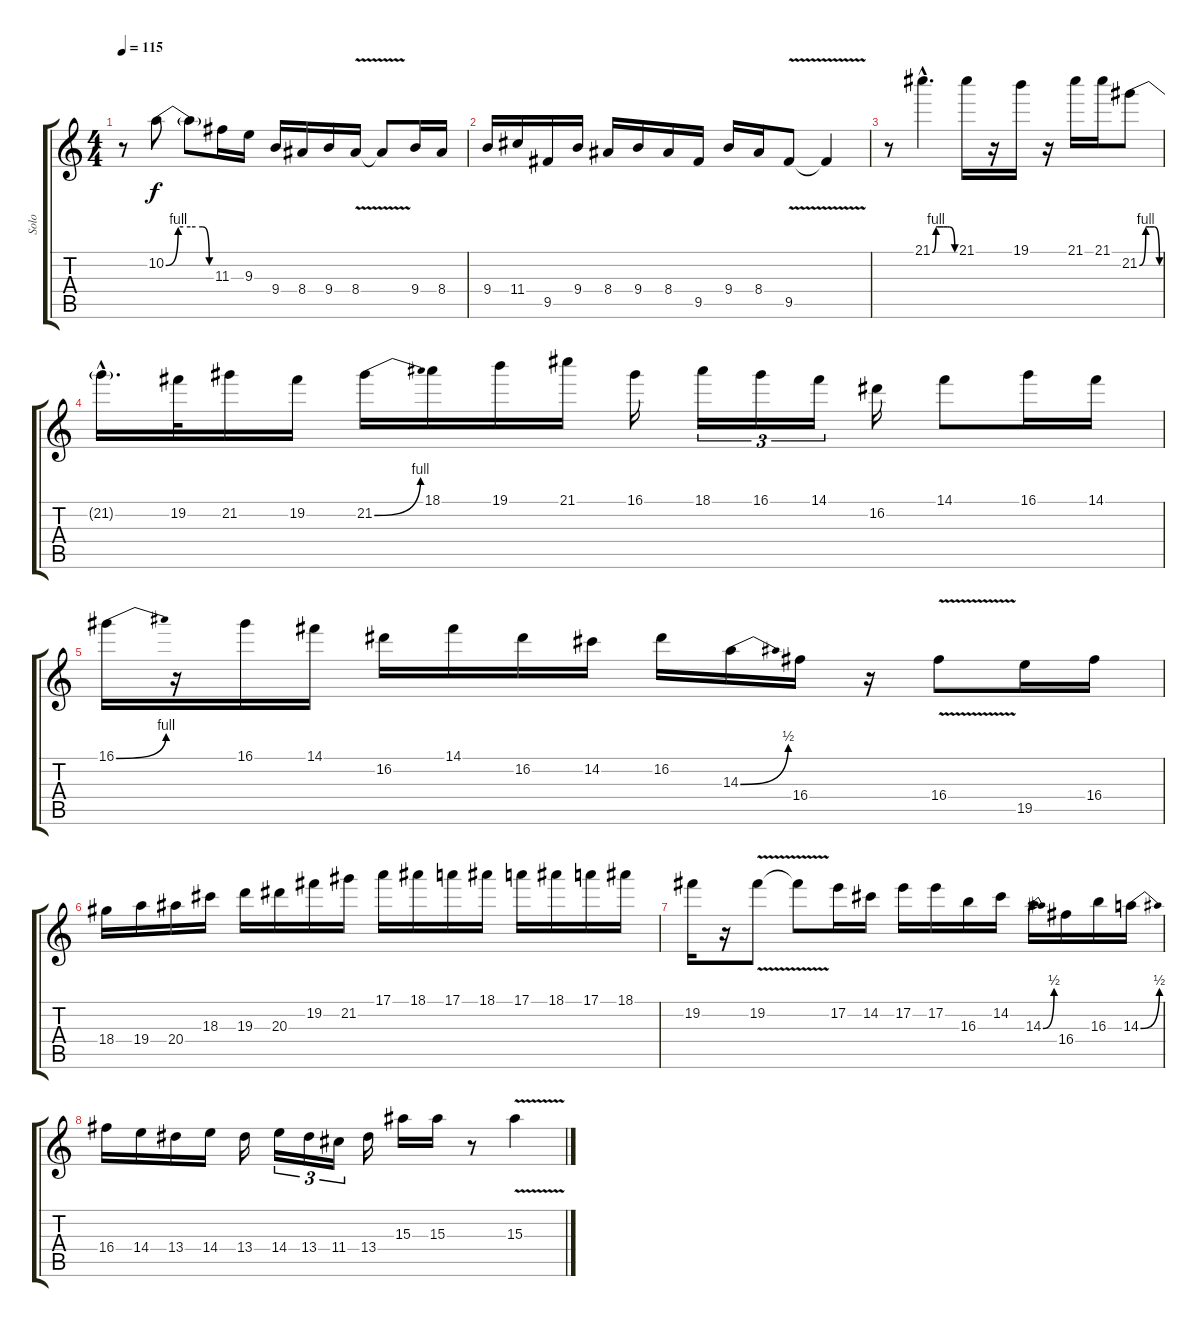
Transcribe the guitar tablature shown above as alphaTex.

\track ("Solo" "Solo") {instrument distortionguitar}
\staff {score tabs}
\tuning (E4 B3 G3 D3 A2 E2) {hide}
\ts (4 4)
\tempo 115
\clef g2
\ks c
r.8{dy f} 10.2{be (custom 0 0 15 4 30 4 45 4 53 0 60 0)}.8 10.2{t}.8 11.3.16 9.3.16 9.4.16 8.4.16 9.4.16 8.4{v}.16 8.4{t}.8 9.4.16 8.4.16 |
9.4.16 11.4.16 9.5.16 9.4.16 8.4.16 9.4.16 8.4.16 9.5.16 9.4.16 8.4.16 9.5{v}.8 9.5{t}.4 |
r.8 21.1{be (custom 0 0 10 4 15 4 30 4 41 4 45 4 60 0) hac}.4{d} 21.1.16 r.16 19.1.16 r.16 21.1.16 21.1.16 21.2{be (custom 0 0 19 4 30 4 45 4 60 0)}.8 |
21.2{hac t}.16{d} 19.2.32 21.2.16 19.2.16 21.2{be (bend 0 0 60 4)}.16 18.1.16 19.1.16 21.1.16 16.1.16 18.1.16{tu (3 2)} 16.1.16{tu (3 2)} 14.1.16{tu (3 2)} 16.2.16 14.1.8 16.1.16 14.1.16 |
16.1{be (bend 0 0 60 4)}.16 r.16 16.1.16 14.1.16 16.2.16 14.1.16 16.2.16 14.2.16 16.2.16 14.3{be (bend 0 0 60 2)}.16 16.4.16 r.16 16.4{v}.8 19.5.16 16.4.16 |
18.4.16 19.4.16 20.4.16 18.3.16 19.3.16 20.3.16 19.2.16 21.2.16 17.1.16 18.1.16 17.1.16 18.1.16 17.1.16 18.1.16 17.1.16 18.1.16 |
19.2.16 r.16 19.2{v}.8 19.2{t}.8 17.2.16 14.2.16 17.2.16 17.2.16 16.3.16 14.2.16 14.3{be (bend 0 0 60 2)}.16 16.4.16 16.3.16 14.3{be (bend 0 0 60 2)}.16 |
16.4.16 14.4.16 13.4.16 14.4.16 13.4.16 14.4.16{tu (3 2)} 13.4.16{tu (3 2)} 11.4.16{tu (3 2)} 13.4.16 15.3.16 15.3.16 r.8 15.3{v}.4
